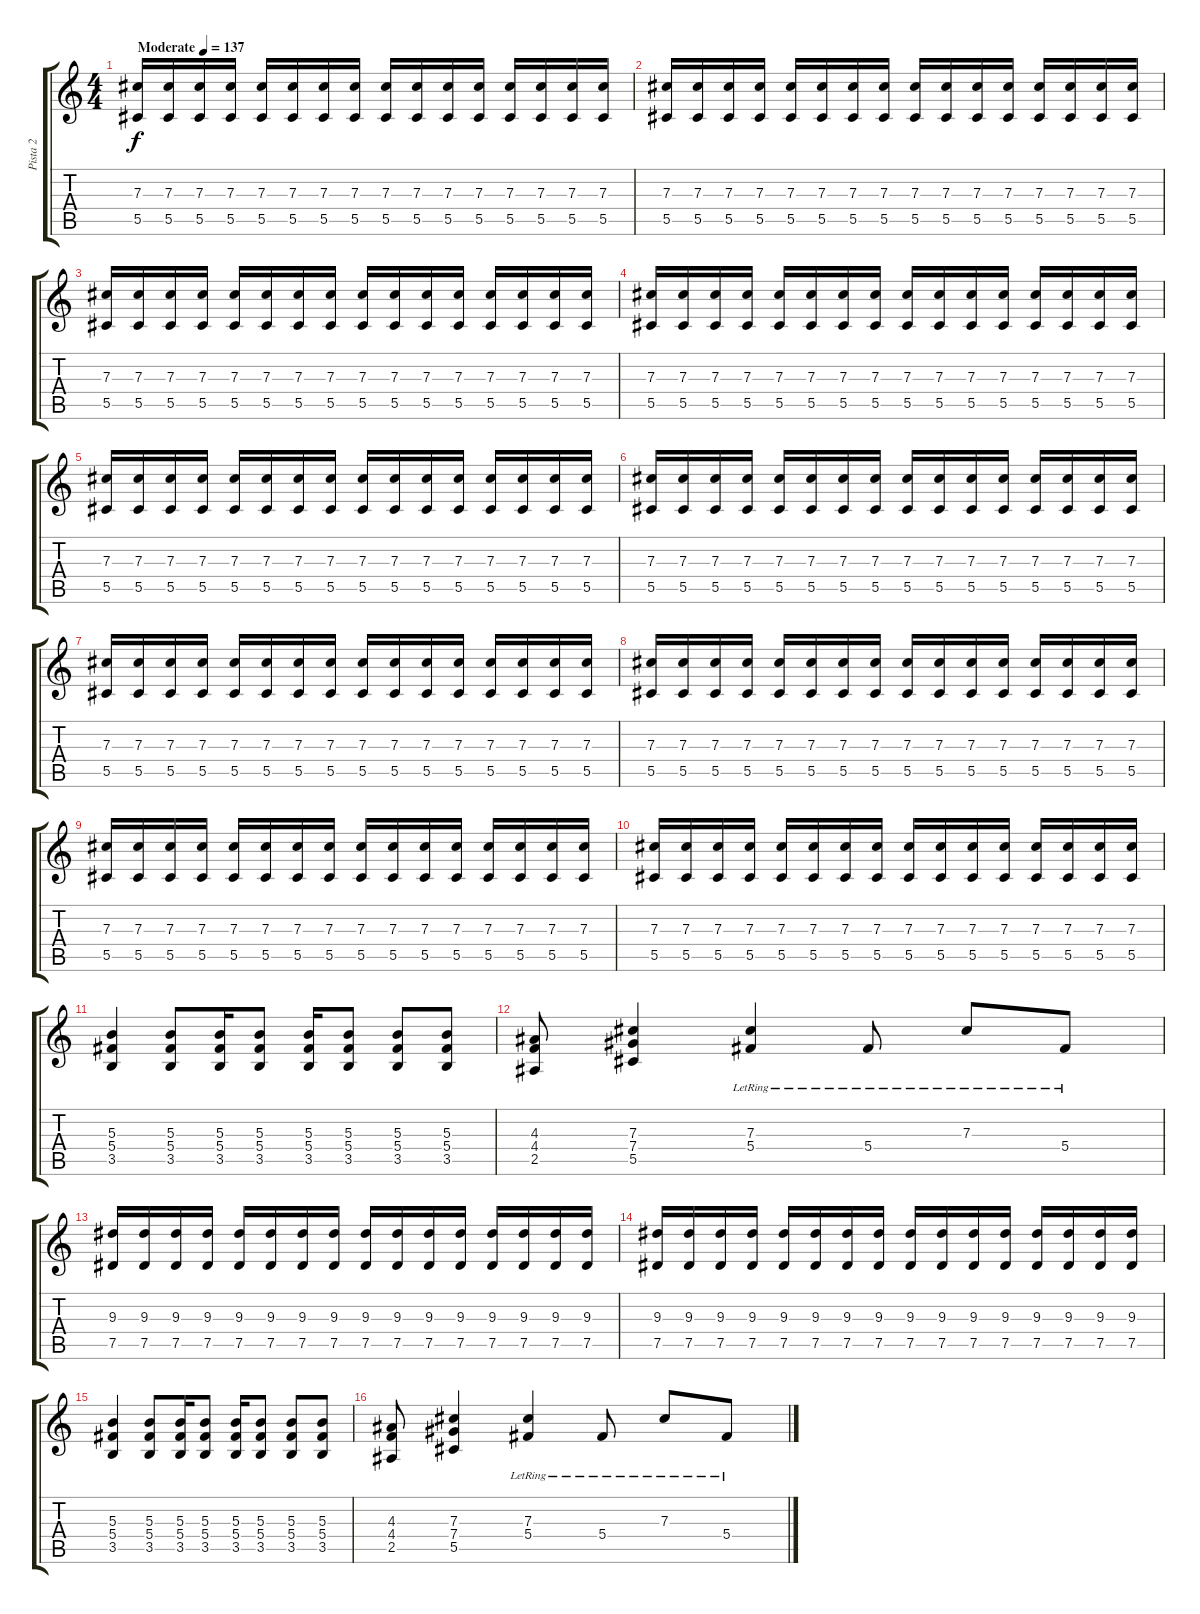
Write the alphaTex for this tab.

\track ("Pista 2" "Pista 2") {instrument overdrivenguitar}
\staff {score tabs}
\tuning (Eb4 Bb3 Gb3 Db3 Ab2 Eb2) {hide}
\ts (4 4)
\tempo (137 "Moderate")
\clef g2
\ks c
(7.3 5.5).16{dy f instrument overdrivenguitar} (7.3 5.5).16 (7.3 5.5).16 (7.3 5.5).16 (7.3 5.5).16 (7.3 5.5).16 (7.3 5.5).16 (7.3 5.5).16 (7.3 5.5).16 (7.3 5.5).16 (7.3 5.5).16 (7.3 5.5).16 (7.3 5.5).16 (7.3 5.5).16 (7.3 5.5).16 (7.3 5.5).16 |
(7.3 5.5).16 (7.3 5.5).16 (7.3 5.5).16 (7.3 5.5).16 (7.3 5.5).16 (7.3 5.5).16 (7.3 5.5).16 (7.3 5.5).16 (7.3 5.5).16 (7.3 5.5).16 (7.3 5.5).16 (7.3 5.5).16 (7.3 5.5).16 (7.3 5.5).16 (7.3 5.5).16 (7.3 5.5).16 |
(7.3 5.5).16 (7.3 5.5).16 (7.3 5.5).16 (7.3 5.5).16 (7.3 5.5).16 (7.3 5.5).16 (7.3 5.5).16 (7.3 5.5).16 (7.3 5.5).16 (7.3 5.5).16 (7.3 5.5).16 (7.3 5.5).16 (7.3 5.5).16 (7.3 5.5).16 (7.3 5.5).16 (7.3 5.5).16 |
(7.3 5.5).16 (7.3 5.5).16 (7.3 5.5).16 (7.3 5.5).16 (7.3 5.5).16 (7.3 5.5).16 (7.3 5.5).16 (7.3 5.5).16 (7.3 5.5).16 (7.3 5.5).16 (7.3 5.5).16 (7.3 5.5).16 (7.3 5.5).16 (7.3 5.5).16 (7.3 5.5).16 (7.3 5.5).16 |
(7.3 5.5).16 (7.3 5.5).16 (7.3 5.5).16 (7.3 5.5).16 (7.3 5.5).16 (7.3 5.5).16 (7.3 5.5).16 (7.3 5.5).16 (7.3 5.5).16 (7.3 5.5).16 (7.3 5.5).16 (7.3 5.5).16 (7.3 5.5).16 (7.3 5.5).16 (7.3 5.5).16 (7.3 5.5).16 |
(7.3 5.5).16 (7.3 5.5).16 (7.3 5.5).16 (7.3 5.5).16 (7.3 5.5).16 (7.3 5.5).16 (7.3 5.5).16 (7.3 5.5).16 (7.3 5.5).16 (7.3 5.5).16 (7.3 5.5).16 (7.3 5.5).16 (7.3 5.5).16 (7.3 5.5).16 (7.3 5.5).16 (7.3 5.5).16 |
(7.3 5.5).16 (7.3 5.5).16 (7.3 5.5).16 (7.3 5.5).16 (7.3 5.5).16 (7.3 5.5).16 (7.3 5.5).16 (7.3 5.5).16 (7.3 5.5).16 (7.3 5.5).16 (7.3 5.5).16 (7.3 5.5).16 (7.3 5.5).16 (7.3 5.5).16 (7.3 5.5).16 (7.3 5.5).16 |
(7.3 5.5).16 (7.3 5.5).16 (7.3 5.5).16 (7.3 5.5).16 (7.3 5.5).16 (7.3 5.5).16 (7.3 5.5).16 (7.3 5.5).16 (7.3 5.5).16 (7.3 5.5).16 (7.3 5.5).16 (7.3 5.5).16 (7.3 5.5).16 (7.3 5.5).16 (7.3 5.5).16 (7.3 5.5).16 |
(7.3 5.5).16 (7.3 5.5).16 (7.3 5.5).16 (7.3 5.5).16 (7.3 5.5).16 (7.3 5.5).16 (7.3 5.5).16 (7.3 5.5).16 (7.3 5.5).16 (7.3 5.5).16 (7.3 5.5).16 (7.3 5.5).16 (7.3 5.5).16 (7.3 5.5).16 (7.3 5.5).16 (7.3 5.5).16 |
(7.3 5.5).16 (7.3 5.5).16 (7.3 5.5).16 (7.3 5.5).16 (7.3 5.5).16 (7.3 5.5).16 (7.3 5.5).16 (7.3 5.5).16 (7.3 5.5).16 (7.3 5.5).16 (7.3 5.5).16 (7.3 5.5).16 (7.3 5.5).16 (7.3 5.5).16 (7.3 5.5).16 (7.3 5.5).16 |
(5.3 5.4 3.5).4 (5.3 5.4 3.5).8 (5.3 5.4 3.5).16 (5.3 5.4 3.5).8 (5.3 5.4 3.5).16 (5.3 5.4 3.5).8 (5.3 5.4 3.5).8 (5.3 5.4 3.5).8 |
(4.3 4.4 2.5).8 (7.3 7.4 5.5).4 (7.3{lr} 5.4{lr}).4 5.4{lr}.8 7.3{lr}.8 5.4{lr}.8 |
(9.3 7.5).16 (9.3 7.5).16 (9.3 7.5).16 (9.3 7.5).16 (9.3 7.5).16 (9.3 7.5).16 (9.3 7.5).16 (9.3 7.5).16 (9.3 7.5).16 (9.3 7.5).16 (9.3 7.5).16 (9.3 7.5).16 (9.3 7.5).16 (9.3 7.5).16 (9.3 7.5).16 (9.3 7.5).16 |
(9.3 7.5).16 (9.3 7.5).16 (9.3 7.5).16 (9.3 7.5).16 (9.3 7.5).16 (9.3 7.5).16 (9.3 7.5).16 (9.3 7.5).16 (9.3 7.5).16 (9.3 7.5).16 (9.3 7.5).16 (9.3 7.5).16 (9.3 7.5).16 (9.3 7.5).16 (9.3 7.5).16 (9.3 7.5).16 |
(5.3 5.4 3.5).4 (5.3 5.4 3.5).8 (5.3 5.4 3.5).16 (5.3 5.4 3.5).8 (5.3 5.4 3.5).16 (5.3 5.4 3.5).8 (5.3 5.4 3.5).8 (5.3 5.4 3.5).8 |
(4.3 4.4 2.5).8 (7.3 7.4 5.5).4 (7.3{lr} 5.4{lr}).4 5.4{lr}.8 7.3{lr}.8 5.4{lr}.8
